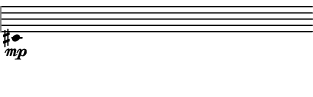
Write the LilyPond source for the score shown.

\version "2.24.3"
        \language "english"
#(set-global-staff-size 12)
\paper {
  #(set-paper-size '(cons (* 52.96355555555557 mm) (* 25 mm)))
  indent = 0\mm
  left-margin = 0\mm
  right-margin = 0\mm
  top-margin = 0\mm
  bottom-margin = 0\mm
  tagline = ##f
  print-page-number = ##f
}

\layout {
  line-width = 52.96355555555557\mm
  ragged-right = ##f
  \context {
    \Score
    \remove "Bar_number_engraver"
    \remove "Time_signature_engraver"
    \remove "Metronome_mark_engraver"
    \override SpacingSpanner.spacing-increment = #4
    \override SpacingSpanner.uniform-stretching = ##t
  }
  \context {
    \Staff
    \remove "Time_signature_engraver"
    \override Flag.stencil = #modern-straight-flag
    \remove "Clef_engraver"
    \override Stem.transparent = ##t
    \accidentalStyle "dodecaphonic"
    \remove "Bar_engraver"
  }
}

\score {
  \new StaffGroup <<
    \override Score.SystemStartBar.collapse-height = 2
    \override Score.SystemStartBar.X-offset = 0
    \override Score.SystemStartBar.color = #(rgb-color 0.51 0.51 0.51)
    \new Staff {
      
      \clef "G_8"
      
      cs4*418/100_\mp
    }
  >>
}